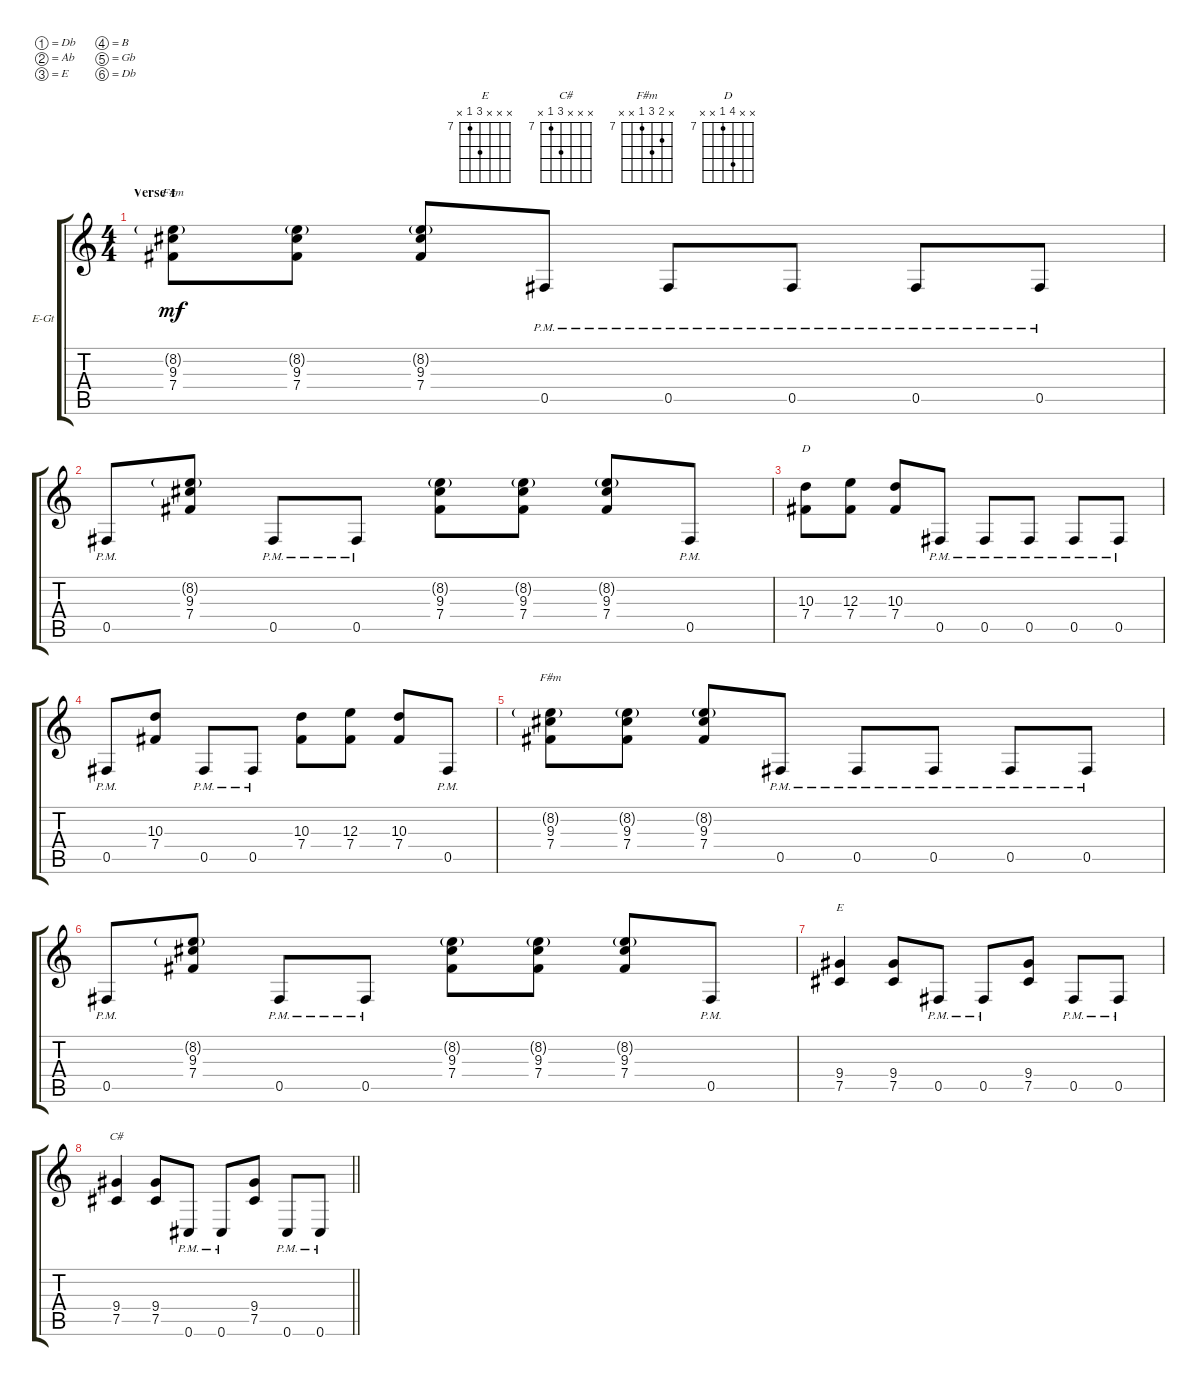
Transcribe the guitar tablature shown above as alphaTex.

\bracketExtendMode groupsimilarinstruments
\firstSystemTrackNameOrientation horizontal
\otherSystemsTrackNameOrientation horizontal
\track ("Electric Guitar 1" "E-Gt") {instrument distortionguitar}
\staff {score tabs}
\tuning (Db4 Ab3 E3 B2 Gb2 Db2)
\chord ("E" x x x 9 7 x) {firstfret 7}
\chord ("C#" x x x 9 7 x) {firstfret 7}
\chord ("F#m" x 8 9 7 x x) {firstfret 7}
\chord ("D" x x 10 7 x x) {firstfret 7}
\ts (4 4)
\section ("" "Verse 1")
\tempo (184 hide)
\clef g2
\ks c
(8.2{g} 9.3 7.4).8{ch "F#m" dy mf} (8.2{g} 9.3 7.4).8 (8.2{g} 9.3 7.4).8 0.5{pm}.8 0.5{pm}.8 0.5{pm}.8 0.5{pm}.8 0.5{pm}.8 |
0.5{pm}.8 (8.2{g} 9.3 7.4).8 0.5{pm}.8 0.5{pm}.8 (8.2{g} 9.3 7.4).8 (8.2{g} 9.3 7.4).8 (8.2{g} 9.3 7.4).8 0.5{pm}.8 |
(10.3 7.4).8{ch "D"} (12.3 7.4).8 (10.3 7.4).8 0.5{pm}.8 0.5{pm}.8 0.5{pm}.8 0.5{pm}.8 0.5{pm}.8 |
0.5{pm}.8 (10.3 7.4).8 0.5{pm}.8 0.5{pm}.8 (10.3 7.4).8 (12.3 7.4).8 (10.3 7.4).8 0.5{pm}.8 |
(8.2{g} 9.3 7.4).8{ch "F#m"} (8.2{g} 9.3 7.4).8 (8.2{g} 9.3 7.4).8 0.5{pm}.8 0.5{pm}.8 0.5{pm}.8 0.5{pm}.8 0.5{pm}.8 |
0.5{pm}.8 (8.2{g} 9.3 7.4).8 0.5{pm}.8 0.5{pm}.8 (8.2{g} 9.3 7.4).8 (8.2{g} 9.3 7.4).8 (8.2{g} 9.3 7.4).8 0.5{pm}.8 |
(9.4 7.5).4{ch "E"} (9.4 7.5).8 0.5{pm}.8 0.5{pm}.8 (9.4 7.5).8 0.5{pm}.8 0.5{pm}.8 |
\barLineRight lightlight
(9.4 7.5).4{ch "C#"} (9.4 7.5).8 0.6{pm}.8 0.6{pm}.8 (9.4 7.5).8 0.6{pm}.8 0.6{pm}.8
